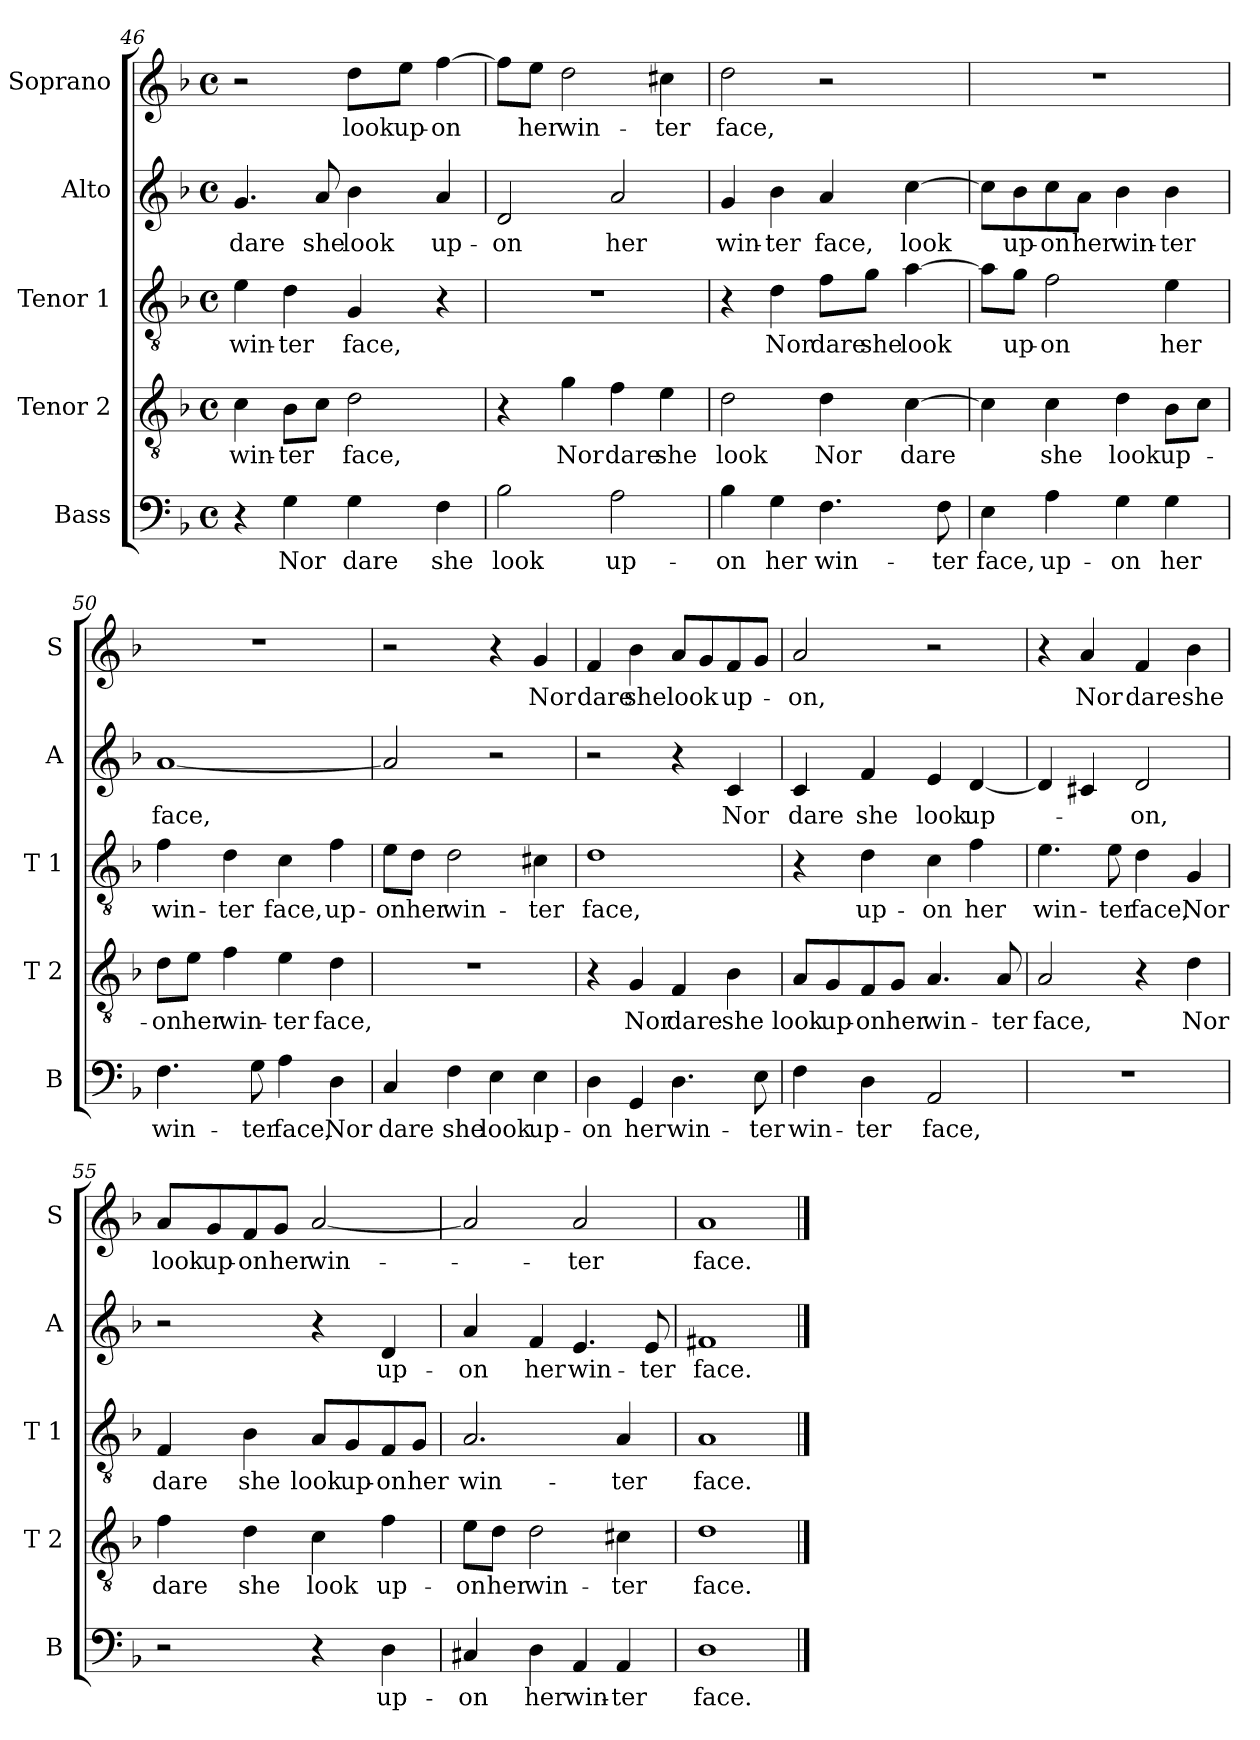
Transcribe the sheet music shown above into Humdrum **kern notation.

**kern	**text	**kern	**text	**kern	**text	**kern	**text	**kern	**text
*part5	*part5	*part4	*part4	*part3	*part3	*part2	*part2	*part1	*part1
*staff5	*staff5	*staff4	*staff4	*staff3	*staff3	*staff2	*staff2	*staff1	*staff1
*I"Bass	*	*I"Tenor 2	*	*I"Tenor 1	*	*I"Alto	*	*I"Soprano	*
*I'B	*	*I'T 2	*	*I'T 1	*	*I'A	*	*I'S	*
*clefF4	*	*clefGv2	*	*clefGv2	*	*clefG2	*	*clefG2	*
*k[b-]	*	*k[b-]	*	*k[b-]	*	*k[b-]	*	*k[b-]	*
*F:	*	*F:	*	*F:	*	*F:	*	*F:	*
*M4/4	*	*M4/4	*	*M4/4	*	*M4/4	*	*M4/4	*
*met(c)	*	*met(c)	*	*met(c)	*	*met(c)	*	*met(c)	*
=46	=46	=46	=46	=46	=46	=46	=46	=46	=46
4r	.	4c\	win-	4e\	win-	4.g/	dare	2r	.
4G\	Nor	8B-\L	-ter	4d\	-ter	.	.	.	.
.	.	8c\J	.	.	.	8a/	she	.	.
4G\	dare	2d\	face,	4G/	face,	4b-\	look	8dd\L	look
.	.	.	.	.	.	.	.	8ee\J	up-
4F\	she	.	.	4r	.	4a/	up-	[4ff\	-on
!!LO:LB:g=z
=47	=47	=47	=47	=47	=47	=47	=47	=47	=47
2B-\	look	4r	.	1r	.	2d/	-on	8ff\L]	.
.	.	.	.	.	.	.	.	8ee\J	her
.	.	4g\	Nor	.	.	.	.	2dd\	win-
2A\	up-	4f\	dare	.	.	2a/	her	.	.
.	.	4e\	she	.	.	.	.	4cc#X\	-ter
=48	=48	=48	=48	=48	=48	=48	=48	=48	=48
4B-\	-on	2d\	look	4r	.	4g/	win-	2dd\	face,
4G\	her	.	.	4d\	Nor	4b-\	-ter	.	.
4.F\	win-	4d\	Nor	8f\L	dare	4a/	face,	2r	.
.	.	.	.	8g\J	she	.	.	.	.
.	.	[4c\	dare	[4a\	look	[4cc\	look	.	.
8F\	-ter	.	.	.	.	.	.	.	.
=49	=49	=49	=49	=49	=49	=49	=49	=49	=49
4E\	face,	4c\]	.	8a\L]	.	8cc\L]	.	1r	.
.	.	.	.	8g\J	up-	8b-\	up-	.	.
4A\	up-	4c\	she	2f\	-on	8cc\	-on	.	.
.	.	.	.	.	.	8a\J	her	.	.
4G\	-on	4d\	look	.	.	4b-\	win-	.	.
4G\	her	8B-\L	up-	4e\	her	4b-\	-ter	.	.
.	.	8c\J	.	.	.	.	.	.	.
=50	=50	=50	=50	=50	=50	=50	=50	=50	=50
4.F\	win-	8d\L	-on	4f\	win-	[1a	face,	1r	.
.	.	8e\J	her	.	.	.	.	.	.
.	.	4f\	win-	4d\	-ter	.	.	.	.
8G\	-ter	.	.	.	.	.	.	.	.
4A\	face,	4e\	-ter	4c\	face,	.	.	.	.
4D\	Nor	4d\	face,	4f\	up-	.	.	.	.
!!LO:PB:g=z
=51	=51	=51	=51	=51	=51	=51	=51	=51	=51
4C/	dare	1r	.	8e\L	-on	2a/]	.	2r	.
.	.	.	.	8d\J	her	.	.	.	.
4F\	she	.	.	2d\	win-	.	.	.	.
4E\	look	.	.	.	.	2r	.	4r	.
4E\	up-	.	.	4c#X\	-ter	.	.	4g/	Nor
=52	=52	=52	=52	=52	=52	=52	=52	=52	=52
4D\	-on	4r	.	1d	face,	2r	.	4f/	dare
4GG/	her	4G/	Nor	.	.	.	.	4b-\	she
4.D\	win-	4F/	dare	.	.	4r	.	8a/L	look
.	.	.	.	.	.	.	.	8g/	.
.	.	4B-\	she	.	.	4c/	Nor	8f/	up-
8E\	-ter	.	.	.	.	.	.	8g/J	.
=53	=53	=53	=53	=53	=53	=53	=53	=53	=53
4F\	win-	8A/L	look	4r	.	4c/	dare	2a/	-on,
.	.	8G/	up-	.	.	.	.	.	.
4D\	-ter	8F/	-on	4d\	up-	4f/	she	.	.
.	.	8G/J	her	.	.	.	.	.	.
2AA/	face,	4.A/	win-	4c\	-on	4e/	look	2r	.
.	.	.	.	4f\	her	[4d/	up-	.	.
.	.	8A/	-ter	.	.	.	.	.	.
=54	=54	=54	=54	=54	=54	=54	=54	=54	=54
1r	.	2A/	face,	4.e\	win-	4d/]	.	4r	.
.	.	.	.	.	.	4c#X/	.	4a/	Nor
.	.	.	.	8e\	-ter	.	.	.	.
.	.	4r	.	4d\	face,	2d/	-on,	4f/	dare
.	.	4d\	Nor	4G/	Nor	.	.	4b-\	she
!!LO:LB:g=z
=55	=55	=55	=55	=55	=55	=55	=55	=55	=55
2r	.	4f\	dare	4F/	dare	2r	.	8a/L	look
.	.	.	.	.	.	.	.	8g/	up-
.	.	4d\	she	4B-\	she	.	.	8f/	-on
.	.	.	.	.	.	.	.	8g/J	her
4r	.	4c\	look	8A/L	look	4r	.	[2a/	win-
.	.	.	.	8G/	up-	.	.	.	.
4D\	up-	4f\	up-	8F/	-on	4d/	up-	.	.
.	.	.	.	8G/J	her	.	.	.	.
=56	=56	=56	=56	=56	=56	=56	=56	=56	=56
4C#X/	-on	8e\L	-on	2.A/	win-	4a/	-on	2a/]	.
.	.	8d\J	her	.	.	.	.	.	.
4D\	her	2d\	win-	.	.	4f/	her	.	.
4AA/	win-	.	.	.	.	4.e/	win-	2a/	-ter
4AA/	-ter	4c#X\	-ter	4A/	-ter	.	.	.	.
.	.	.	.	.	.	8e/	-ter	.	.
=57	=57	=57	=57	=57	=57	=57	=57	=57	=57
1D	face.	1d	face.	1A	face.	1f#X	face.	1a	face.
==	==	==	==	==	==	==	==	==	==
*-	*-	*-	*-	*-	*-	*-	*-	*-	*-
